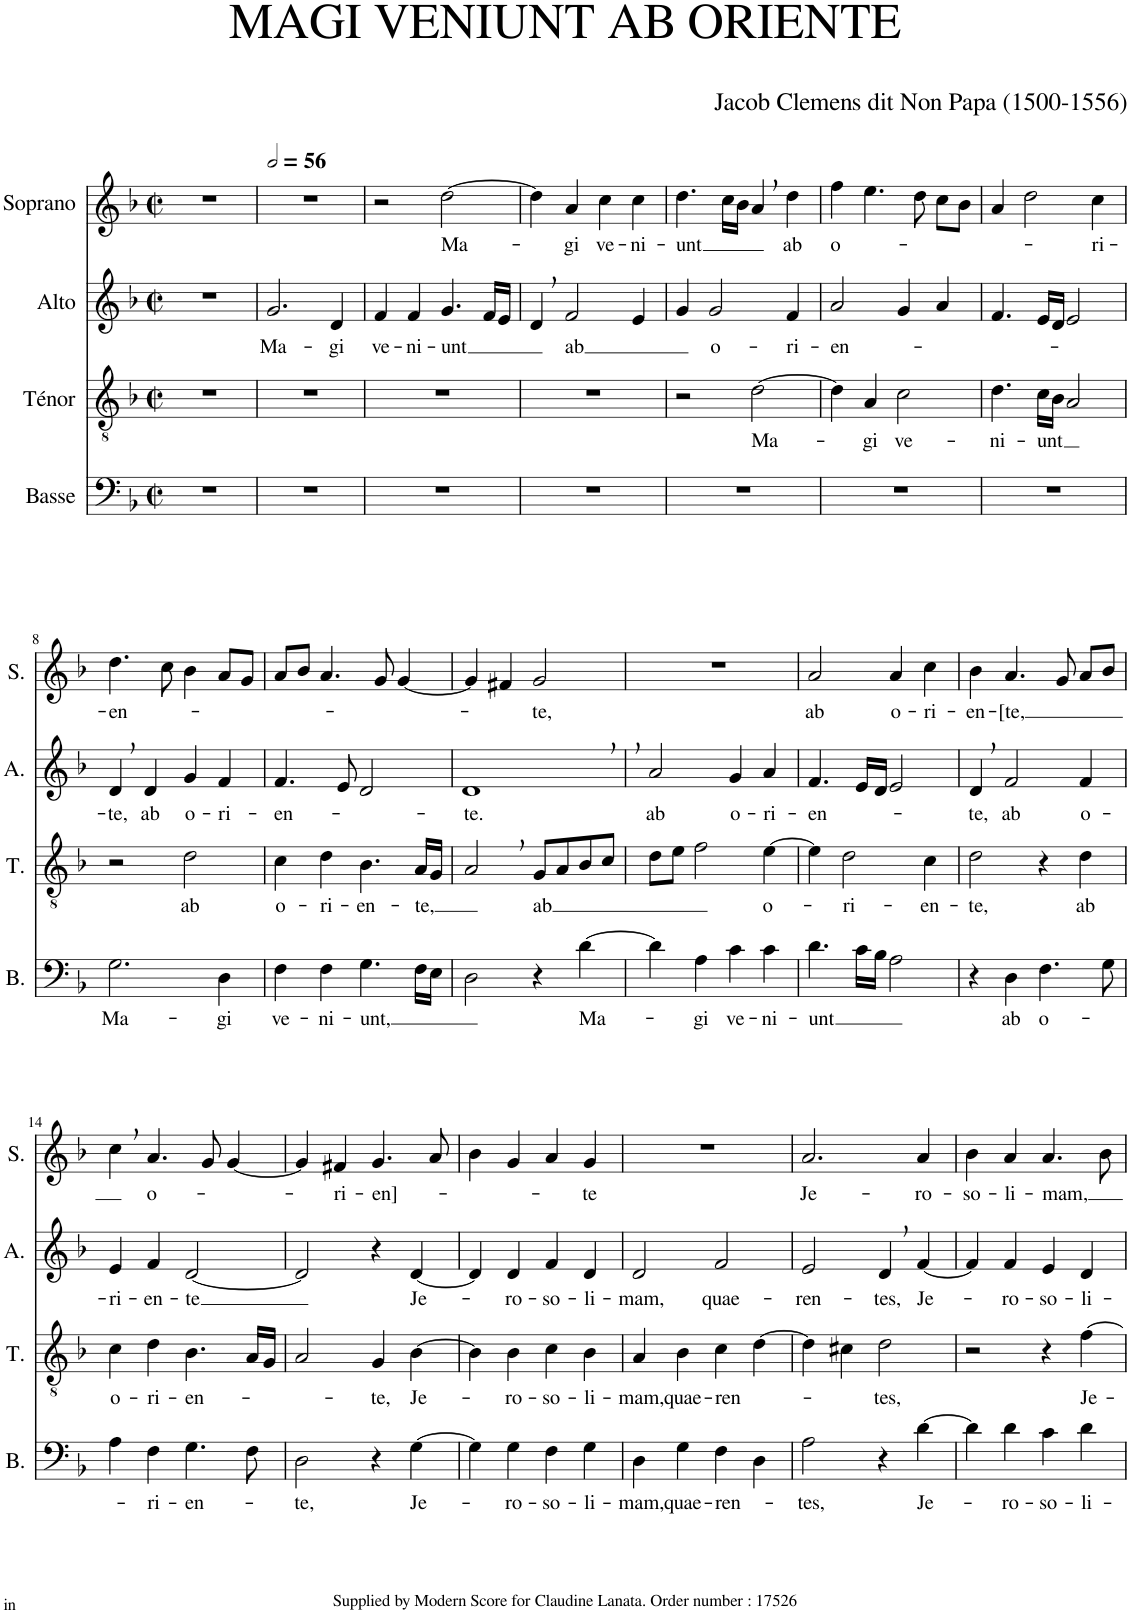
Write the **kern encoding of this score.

**kern	**text	**kern	**text	**kern	**text	**kern	**text
*part4	*part4	*part3	*part3	*part2	*part2	*part1	*part1
*staff4	*staff4	*staff3	*staff3	*staff2	*staff2	*staff1	*staff1
*I"Basse	*	*I"Ténor	*	*I"Alto	*	*I"Soprano	*
*I'B.	*	*I'T.	*	*I'A.	*	*I'S.	*
*clefF4	*	*clefGv2	*	*clefG2	*	*clefG2	*
*k[b-]	*	*k[b-]	*	*k[b-]	*	*k[b-]	*
*M2/2	*	*M2/2	*	*M2/2	*	*M2/2	*
*met(c|)	*	*met(c|)	*	*met(c|)	*	*met(c|)	*
=1	=1	=1	=1	=1	=1	=1	=1
1r	.	1r	.	1r	.	1r	.
=2	=2	=2	=2	=2	=2	=2	=2
*	*	*	*	*	*	*MM112	*
!	!	!	!	!	!LO:LY:b	!	!
1r	.	1r	.	2.g/	Ma-	1r	.
!	!	!	!	!	!LO:LY:b	!	!
.	.	.	.	4d/	-gi	.	.
=3	=3	=3	=3	=3	=3	=3	=3
!	!	!	!	!	!LO:LY:b	!	!
1r	.	1r	.	4f/	ve-	2r	.
!	!	!	!	!	!LO:LY:b	!	!
.	.	.	.	4f/	-ni-	.	.
!	!	!	!	!	!LO:LY:b	!	!LO:LY:b
.	.	.	.	4.g/	-unt	[2dd\	Ma-
.	.	.	.	16f/LL	.	.	.
.	.	.	.	16e/JJ	.	.	.
=4	=4	=4	=4	=4	=4	=4	=4
1r	.	1r	.	4d,/	.	4dd\]	.
!	!	!	!	!	!LO:LY:b	!	!LO:LY:b
.	.	.	.	2f/	ab	4a/	-gi
!	!	!	!	!	!	!	!LO:LY:b
.	.	.	.	.	.	4cc\	ve-
!	!	!	!	!	!	!	!LO:LY:b
.	.	.	.	4e/	.	4cc\	-ni-
=5	=5	=5	=5	=5	=5	=5	=5
!	!	!	!	!	!	!	!LO:LY:b
1r	.	2r	.	4g/	.	4.dd\	-unt
!	!	!	!	!	!LO:LY:b	!	!
.	.	.	.	2g/	o-	.	.
.	.	.	.	.	.	16cc\LL	.
.	.	.	.	.	.	16b-\JJ	.
!	!	!	!LO:LY:b	!	!	!	!
.	.	[2d\	Ma-	.	.	4a,/	.
!	!	!	!	!	!LO:LY:b	!	!LO:LY:b
.	.	.	.	4f/	-ri-	4dd\	ab
=6	=6	=6	=6	=6	=6	=6	=6
!	!	!	!	!	!LO:LY:b	!	!LO:LY:b
1r	.	4d\]	.	2a/	-en-	4ff\	o-
!	!	!	!LO:LY:b	!	!	!	!
.	.	4A/	-gi	.	.	4.ee\	.
!	!	!	!LO:LY:b	!	!	!	!
.	.	2c\	ve-	4g/	.	.	.
.	.	.	.	.	.	8dd\	.
.	.	.	.	4a/	.	8cc\L	.
.	.	.	.	.	.	8b-\J	.
=7	=7	=7	=7	=7	=7	=7	=7
!	!	!	!LO:LY:b	!	!	!	!
1r	.	4.d\	-ni-	4.f/	.	4a/	.
.	.	.	.	.	.	2dd\	.
!	!	!	!LO:LY:b	!	!	!	!
.	.	16c\LL	unt	16e/LL	.	.	.
.	.	16B-\JJ	.	16d/JJ	.	.	.
.	.	2A/	.	2e/	.	.	.
!	!	!	!	!	!	!	!LO:LY:b
.	.	.	.	.	.	4cc\	-ri-
!!LO:LB:g=z
=8	=8	=8	=8	=8	=8	=8	=8
!	!LO:LY:b	!	!	!	!LO:LY:b	!	!LO:LY:b
2.G\	Ma-	2r	.	4d,/	-te,	4.dd\	-en-
!	!	!	!	!	!LO:LY:b	!	!
.	.	.	.	4d/	ab	.	.
.	.	.	.	.	.	8cc\	.
!	!	!	!LO:LY:b	!	!LO:LY:b	!	!
.	.	2d\	ab	4g/	o-	4b-\	.
!	!LO:LY:b	!	!	!	!LO:LY:b	!	!
4D\	-gi	.	.	4f/	-ri-	8a/L	.
.	.	.	.	.	.	8g/J	.
=9	=9	=9	=9	=9	=9	=9	=9
!	!LO:LY:b	!	!LO:LY:b	!	!LO:LY:b	!	!
4F\	ve-	4c\	o-	4.f/	-en-	8a/L	.
.	.	.	.	.	.	8b-/J	.
!	!LO:LY:b	!	!LO:LY:b	!	!	!	!
4F\	-ni-	4d\	-ri-	.	.	4.a/	.
.	.	.	.	8e/	.	.	.
!	!LO:LY:b	!	!LO:LY:b	!	!	!	!
4.G\	-unt,	4.B-\	-en-	2d/	.	.	.
.	.	.	.	.	.	8g/	.
.	.	.	.	.	.	[4g/	.
!	!	!	!LO:LY:b	!	!	!	!
16F\LL	.	16A/LL	-te,	.	.	.	.
16E\JJ	.	16G/JJ	.	.	.	.	.
=10	=10	=10	=10	=10	=10	=10	=10
!	!	!	!	!	!LO:LY:b	!	!
2D\	.	2A,/	.	1d,	te.	4g/]	.
.	.	.	.	.	.	4f#X/	.
!	!	!	!LO:LY:b	!	!	!	!LO:LY:b
4r	.	8G/L	ab	.	.	2g/	-te,
.	.	8A/	.	.	.	.	.
!	!LO:LY:b	!	!	!	!	!	!
[4d\	Ma-	8B-/	.	.	.	.	.
.	.	8c/J	.	.	.	.	.
=11	=11	=11	=11	=11	=11	=11	=11
!	!	!	!	!	!LO:LY:b	!	!
4d\]	.	8d\L	.	2a/	ab	1r	.
.	.	8e\J	.	.	.	.	.
!	!LO:LY:b	!	!	!	!	!	!
4A\	-gi	2f\	.	.	.	.	.
!	!LO:LY:b	!	!	!	!LO:LY:b	!	!
4c\	ve-	.	.	4g/	o-	.	.
!	!LO:LY:b	!	!LO:LY:b	!	!LO:LY:b	!	!
4c\	-ni-	[4e\	o-	4a/	-ri-	.	.
=12	=12	=12	=12	=12	=12	=12	=12
!	!LO:LY:b	!	!	!	!LO:LY:b	!	!LO:LY:b
4.d\	-unt	4e\]	.	4.f/	-en-	2a/	ab
!	!	!	!LO:LY:b	!	!	!	!
.	.	2d\	-ri-	.	.	.	.
16c\LL	.	.	.	16e/LL	.	.	.
16B-\JJ	.	.	.	16d/JJ	.	.	.
!	!	!	!	!	!	!	!LO:LY:b
2A\	.	.	.	2e/	.	4a/	o-
!	!	!	!LO:LY:b	!	!	!	!LO:LY:b
.	.	4c\	-en-	.	.	4cc\	-ri-
=13	=13	=13	=13	=13	=13	=13	=13
!	!	!	!LO:LY:b	!	!LO:LY:b	!	!LO:LY:b
4r	.	2d\	-te,	4d,/	-te,	4b-\	-en-
!	!LO:LY:b	!	!	!	!LO:LY:b	!	!LO:LY:b
4D\	ab	.	.	2f/	ab	4.a/	-[te,
!	!LO:LY:b	!	!	!	!	!	!
4.F\	o-	4r	.	.	.	.	.
.	.	.	.	.	.	8g/	.
!	!	!	!LO:LY:b	!	!LO:LY:b	!	!
.	.	4d\	ab	4f/	o-	8a/L	.
8G\	.	.	.	.	.	8b-/J	.
!!LO:LB:g=z
=14	=14	=14	=14	=14	=14	=14	=14
!	!	!	!LO:LY:b	!	!LO:LY:b	!	!
4A\	.	4c\	o-	4e/	-ri-	4cc,\	.
!	!LO:LY:b	!	!LO:LY:b	!	!LO:LY:b	!	!LO:LY:b
4F\	-ri-	4d\	-ri-	4f/	-en-	4.a/	o-
!	!LO:LY:b	!	!LO:LY:b	!	!LO:LY:b	!	!
4.G\	-en-	4.B-\	-en-	[2d/	-te	.	.
.	.	.	.	.	.	8g/	.
.	.	.	.	.	.	[4g/	.
8F\	.	16A/LL	.	.	.	.	.
.	.	16G/JJ	.	.	.	.	.
=15	=15	=15	=15	=15	=15	=15	=15
!	!LO:LY:b	!	!	!	!	!	!
2D\	-te,	2A/	.	2d/]	.	4g/]	.
!	!	!	!	!	!	!	!LO:LY:b
.	.	.	.	.	.	4f#X/	ri-
!	!	!	!LO:LY:b	!	!	!	!LO:LY:b
4r	.	4G/	-te,	4r	.	4.g/	-en]-
!	!LO:LY:b	!	!LO:LY:b	!	!LO:LY:b	!	!
[4G\	Je-	[4B-\	Je-	[4d/	Je-	.	.
.	.	.	.	.	.	8a/	.
=16	=16	=16	=16	=16	=16	=16	=16
4G\]	.	4B-\]	.	4d/]	.	4b-\	.
!	!LO:LY:b	!	!LO:LY:b	!	!LO:LY:b	!	!
4G\	-ro-	4B-\	-ro-	4d/	-ro-	4g/	.
!	!LO:LY:b	!	!LO:LY:b	!	!LO:LY:b	!	!
4F\	-so-	4c\	-so-	4f/	-so-	4a/	.
!	!LO:LY:b	!	!LO:LY:b	!	!LO:LY:b	!	!LO:LY:b
4G\	-li-	4B-\	-li-	4d/	-li-	4g/	-te
=17	=17	=17	=17	=17	=17	=17	=17
!	!LO:LY:b	!	!LO:LY:b	!	!LO:LY:b	!	!
4D\	-mam,	4A/	-mam,	2d/	-mam,	1r	.
!	!LO:LY:b	!	!LO:LY:b	!	!	!	!
4G\	quae-	4B-\	quae-	.	.	.	.
!	!LO:LY:b	!	!LO:LY:b	!	!LO:LY:b	!	!
4F\	-ren-	4c\	-ren-	2f/	quae-	.	.
4D\	.	[4d\	.	.	.	.	.
=18	=18	=18	=18	=18	=18	=18	=18
!	!LO:LY:b	!	!	!	!LO:LY:b	!	!LO:LY:b
2A\	-tes,	4d\]	.	2e/	-ren-	2.a/	Je-
.	.	4c#X\	.	.	.	.	.
!	!	!	!LO:LY:b	!	!LO:LY:b	!	!
4r	.	2d\	-tes,	4d,/	-tes,	.	.
!	!LO:LY:b	!	!	!	!LO:LY:b	!	!LO:LY:b
[4d\	Je-	.	.	[4f/	Je-	4a/	-ro-
=19	=19	=19	=19	=19	=19	=19	=19
!	!	!	!	!	!	!	!LO:LY:b
4d\]	.	2r	.	4f/]	.	4b-\	-so-
!	!LO:LY:b	!	!	!	!LO:LY:b	!	!LO:LY:b
4d\	-ro-	.	.	4f/	-ro-	4a/	-li-
!	!LO:LY:b	!	!	!	!LO:LY:b	!	!LO:LY:b
4c\	-so-	4r	.	4e/	-so-	4.a/	-mam,
!	!LO:LY:b	!	!LO:LY:b	!	!LO:LY:b	!	!
4d\	-li-	[4f\	Je-	4d/	-li-	.	.
.	.	.	.	.	.	8b-\	.
=	=	=	=	=	=	=	=
*-	*-	*-	*-	*-	*-	*-	*-
